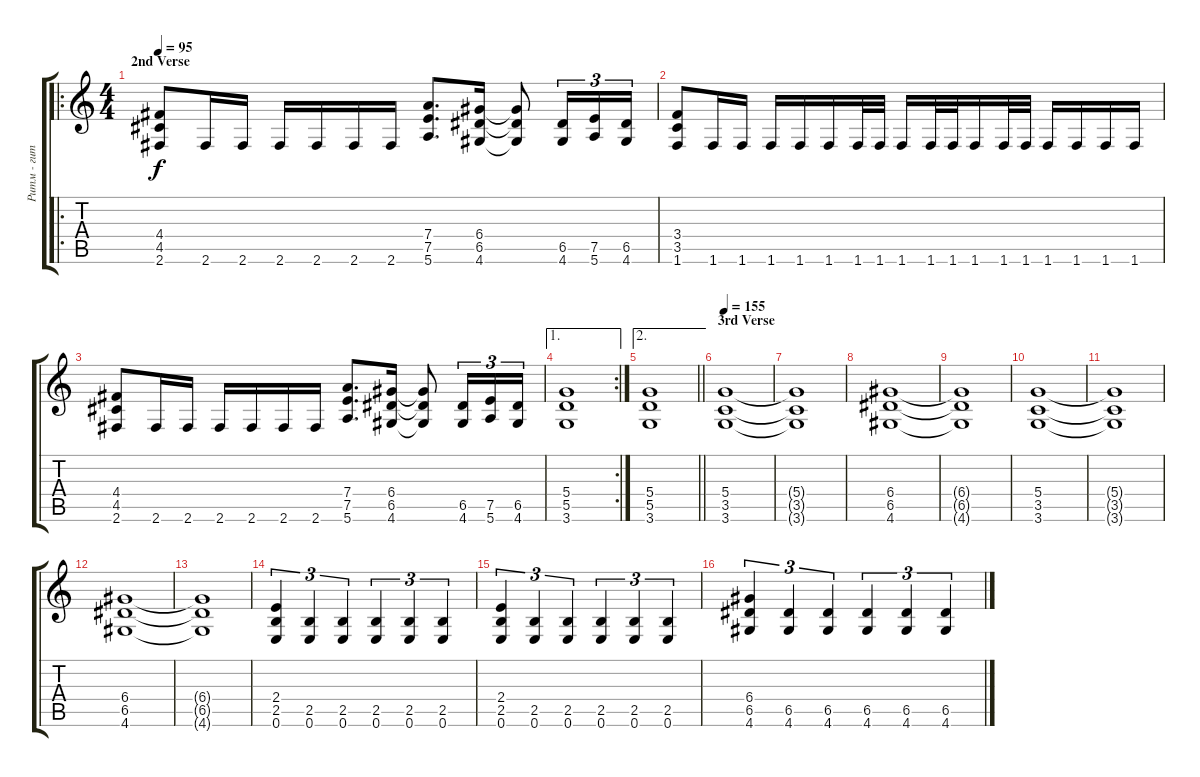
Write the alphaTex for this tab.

\track ("Ритм - гитара" "Ритм - гит") {instrument distortionguitar}
\staff {score tabs}
\tuning (E4 B3 G3 D3 A2 E2) {hide}
\ro
\ts (4 4)
\section ("" "2nd Verse")
\tempo 95
\clef g2
\ks c
(4.4 4.5 2.6).8{dy f} 2.6.16 2.6.16 2.6.16 2.6.16 2.6.16 2.6.16 (7.4 7.5 5.6).8{d} (6.4 6.5 4.6).16 (6.4{t} 6.5{t} 4.6{t}).8 (6.5 4.6).16{tu (3 2)} (7.5 5.6).16{tu (3 2)} (6.5 4.6).16{tu (3 2)} |
(3.4 3.5 1.6).8 1.6.16 1.6.16 1.6.16 1.6.16 1.6.16 1.6.32 1.6.32 1.6.16 1.6.32 1.6.32 1.6.16 1.6.32 1.6.32 1.6.16 1.6.16 1.6.16 1.6.16 |
(4.4 4.5 2.6).8 2.6.16 2.6.16 2.6.16 2.6.16 2.6.16 2.6.16 (7.4 7.5 5.6).8{d} (6.4 6.5 4.6).16 (6.4{t} 6.5{t} 4.6{t}).8 (6.5 4.6).16{tu (3 2)} (7.5 5.6).16{tu (3 2)} (6.5 4.6).16{tu (3 2)} |
\ae 1
\rc 2
(5.4 5.5 3.6).1 |
\ae 2
\barLineRight lightlight
(5.4 5.5 3.6).1 |
\section ("" "3rd Verse")
\tempo 155
(5.4 3.5 3.6).1 |
(5.4{t} 3.5{t} 3.6{t}).1 |
(6.4 6.5 4.6).1 |
(6.4{t} 6.5{t} 4.6{t}).1 |
(5.4 3.5 3.6).1 |
(5.4{t} 3.5{t} 3.6{t}).1 |
(6.4 6.5 4.6).1 |
(6.4{t} 6.5{t} 4.6{t}).1 |
(2.4 2.5 0.6).4{tu (3 2)} (2.5 0.6).4{tu (3 2)} (2.5 0.6).4{tu (3 2)} (2.5 0.6).4{tu (3 2)} (2.5 0.6).4{tu (3 2)} (2.5 0.6).4{tu (3 2)} |
(2.4 2.5 0.6).4{tu (3 2)} (2.5 0.6).4{tu (3 2)} (2.5 0.6).4{tu (3 2)} (2.5 0.6).4{tu (3 2)} (2.5 0.6).4{tu (3 2)} (2.5 0.6).4{tu (3 2)} |
(6.4 6.5 4.6).4{tu (3 2)} (6.5 4.6).4{tu (3 2)} (6.5 4.6).4{tu (3 2)} (6.5 4.6).4{tu (3 2)} (6.5 4.6).4{tu (3 2)} (6.5 4.6).4{tu (3 2)}
